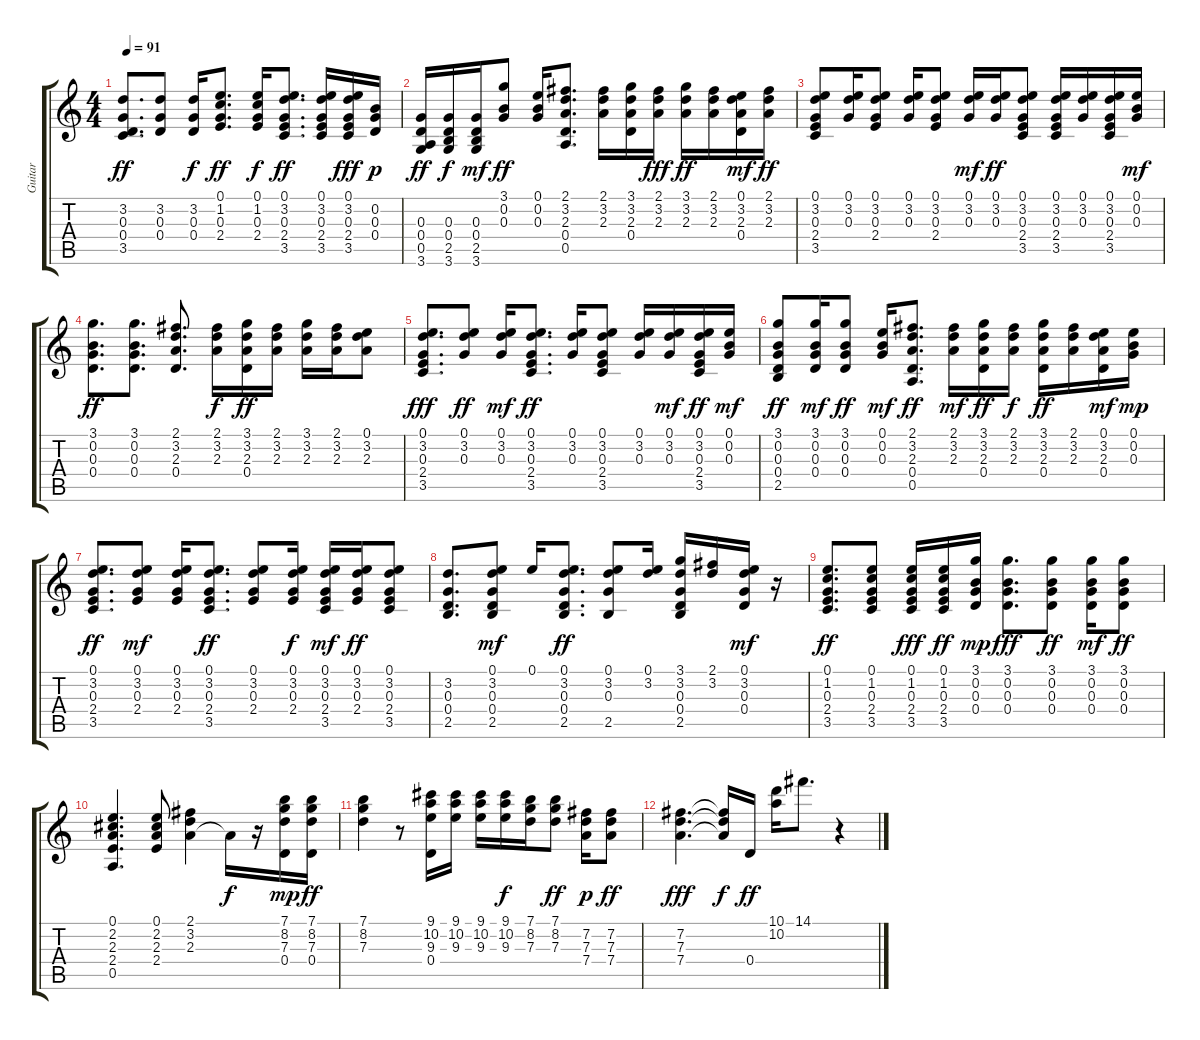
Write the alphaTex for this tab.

\track ("Guitar" "Guitar") {instrument acousticguitarsteel}
\staff {score tabs}
\tuning (E4 B3 G3 D3 A2 E2) {hide}
\ts (4 4)
\tempo 91
\clef g2
\ks c
(3.2 0.3 0.4 3.5).8{d dy ff} (3.2 0.3 0.4).8 (3.2 0.3 0.4).16{dy f} (0.1 1.2 0.3 2.4).8{d dy ff} (0.1 1.2 0.3 2.4).16{dy f} (0.1 3.2 0.3 2.4 3.5).8{d dy ff} (0.1 3.2 0.3 2.4 3.5).16 (0.1 3.2 0.3 2.4 3.5).16{dy fff} (0.2 0.3 0.4).16{dy p} |
(0.3 0.4 0.5 3.6).16{dy ff} (0.3 0.4 2.5 3.6).16{dy f} (0.3 0.4 2.5 3.6).16{dy mf} (3.1 0.2 0.3).8{dy ff} (0.1 0.2 0.3).16 (2.1 3.2 2.3 0.4 0.5).8{d} (2.1 3.2 2.3).16 (3.1 3.2 2.3 0.4).16 (2.1 3.2 2.3).16{dy fff} (3.1 3.2 2.3).16{dy ff} (2.1 3.2 2.3).16 (0.1 3.2 2.3 0.4).16{dy mf} (2.1 3.2 2.3).16{dy ff} |
(0.1 3.2 0.3 2.4 3.5).8 (0.1 3.2 0.3).16 (0.1 3.2 0.3 2.4).8 (0.1 3.2 0.3).16 (0.1 3.2 0.3 2.4).8 (0.1 3.2 0.3).16{dy mf} (0.1 3.2 0.3).16{dy ff} (0.1 3.2 0.3 2.4 3.5).8 (0.1 3.2 0.3 2.4 3.5).16 (0.1 3.2 0.3).16 (0.1 3.2 0.3 2.4 3.5).16 (0.1 0.2 0.3).16{dy mf} |
(3.1 0.2 0.3 0.4).8{d dy ff} (3.1 0.2 0.3 0.4).8{d} (2.1 3.2 2.3 0.4).8{d} (2.1 3.2 2.3).16{dy f} (3.1 3.2 2.3 0.4).16{dy ff} (2.1 3.2 2.3).16 (3.1 3.2 2.3).16 (2.1 3.2 2.3).16 (0.1 3.2 2.3).8 |
(0.1 3.2 0.3 2.4 3.5).8{d dy fff} (0.1 3.2 0.3).8{dy ff} (0.1 3.2 0.3).16{dy mf} (0.1 3.2 0.3 2.4 3.5).8{d dy ff} (0.1 3.2 0.3).16 (0.1 3.2 0.3 2.4 3.5).8 (0.1 3.2 0.3).16 (0.1 3.2 0.3).16{dy mf} (0.1 3.2 0.3 2.4 3.5).16{dy ff} (0.1 0.2 0.3).16{dy mf} |
(3.1 0.2 0.3 0.4 2.5).8{dy ff} (3.1 0.2 0.3 0.4).16{dy mf} (3.1 0.2 0.3 0.4).8{dy ff} (0.1 0.2 0.3).16{dy mf} (2.1 3.2 2.3 0.4 0.5).8{d dy ff} (2.1 3.2 2.3).16{dy mf} (3.1 3.2 2.3 0.4).16{dy ff} (2.1 3.2 2.3).16{dy f} (3.1 3.2 2.3 0.4).16{dy ff} (2.1 3.2 2.3).16 (0.1 3.2 2.3 0.4).16{dy mf} (0.1 0.2 0.3).16{dy mp} |
(0.1 3.2 0.3 2.4 3.5).8{d dy ff} (0.1 3.2 0.3 2.4).8{dy mf} (0.1 3.2 0.3 2.4).16 (0.1 3.2 0.3 2.4 3.5).8{d dy ff} (0.1 3.2 0.3 2.4).8 (0.1 3.2 0.3 2.4).16{dy f} (0.1 3.2 0.3 2.4 3.5).16{dy mf} (0.1 3.2 0.3 2.4).16{dy ff} (0.1 3.2 0.3 2.4 3.5).8 |
(3.2 0.3 0.4 2.5).8{d} (0.1 3.2 0.3 0.4 2.5).8{dy mf} 0.1.16 (0.1 3.2 0.3 0.4 2.5).8{d dy ff} (0.1 3.2 0.3 2.5).8 (0.1 3.2).16 (3.1 3.2 0.3 0.4 2.5).16 (2.1 3.2).16 (0.1 3.2 0.3 0.4).16{dy mf} r.16 |
(0.1 1.2 0.3 2.4 3.5).8{d dy ff} (0.1 1.2 0.3 2.4 3.5).8 (0.1 1.2 0.3 2.4 3.5).16{dy fff} (0.1 1.2 0.3 2.4 3.5).16{dy ff} (3.1 0.2 0.3 0.4).16{dy mp} (3.1 0.2 0.3 0.4).8{d dy fff} (3.1 0.2 0.3 0.4).8{dy ff} (3.1 0.2 0.3 0.4).16{dy mf} (3.1 0.2 0.3 0.4).8{dy ff} |
(0.1 2.2 2.3 2.4 0.5).4{d} (0.1 2.2 2.3 2.4).8 (2.1 3.2 2.3).4 2.3{t}.16{dy f} r.16 (7.1 8.2 7.3 0.4).16{dy mp} (7.1 8.2 7.3 0.4).16{dy ff} |
(7.1 8.2 7.3).4 r.8 (9.1 10.2 9.3 0.4).16 (9.1 10.2 9.3).16 (9.1 10.2 9.3).16 (9.1 10.2 9.3).16{dy f} (7.1 8.2 7.3).16 (7.1 8.2 7.3).8{dy ff} (7.2 7.3 7.4).16{dy p} (7.2 7.3 7.4).8{dy ff} |
(7.2 7.3 7.4).4{d dy fff} (7.2{t} 7.3{t} 7.4{t}).16{dy f} 0.4.16{dy ff} (10.1 10.2).16 14.1.8{d} r.4
